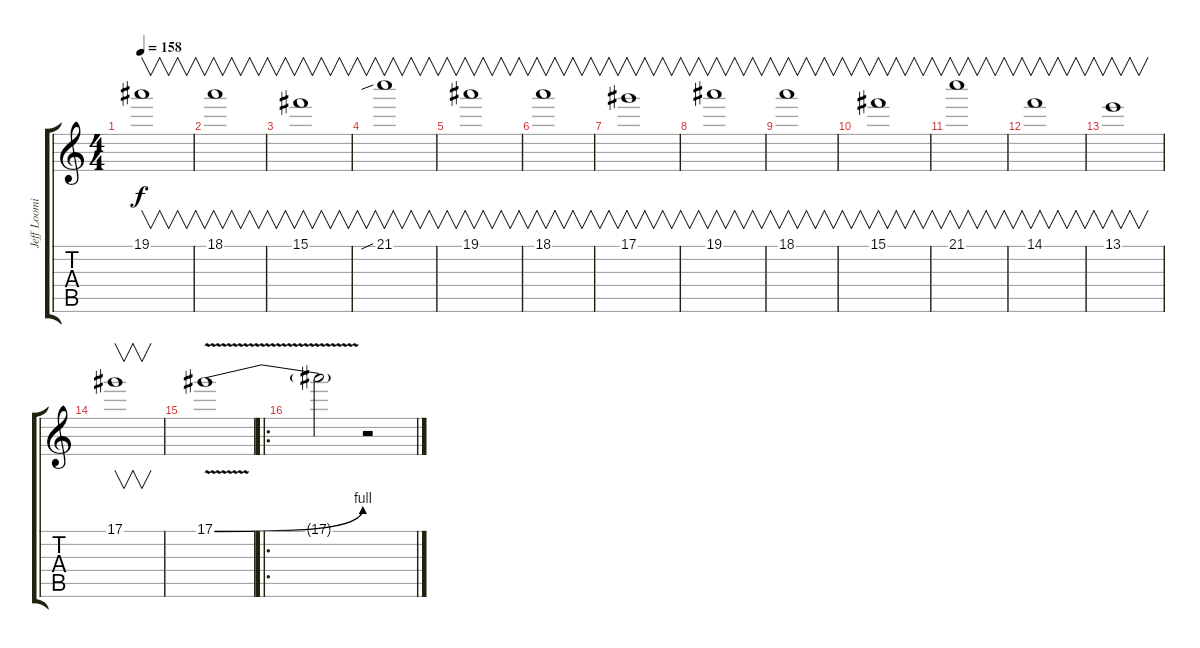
\track ("Jeff Loomis Lead" "Jeff Loomi") {instrument distortionguitar}
\staff {score tabs}
\tuning (Eb4 Bb3 Gb3 Db3 Ab2 Eb2) {hide}
\ts (4 4)
\tempo 158
\clef g2
\ks c
19.1.1{v dy f} |
18.1.1{v} |
15.1.1{v} |
21.1{sib}.1{v} |
19.1.1{v} |
18.1.1{v} |
17.1.1{v} |
19.1.1{v} |
18.1.1{v} |
15.1.1{v} |
21.1.1{v} |
14.1.1{v} |
13.1.1{v} |
17.1.1{v} |
17.1{be (bend 0 0 60 4) v}.1 |
\ro
17.1{t}.2 r.2
